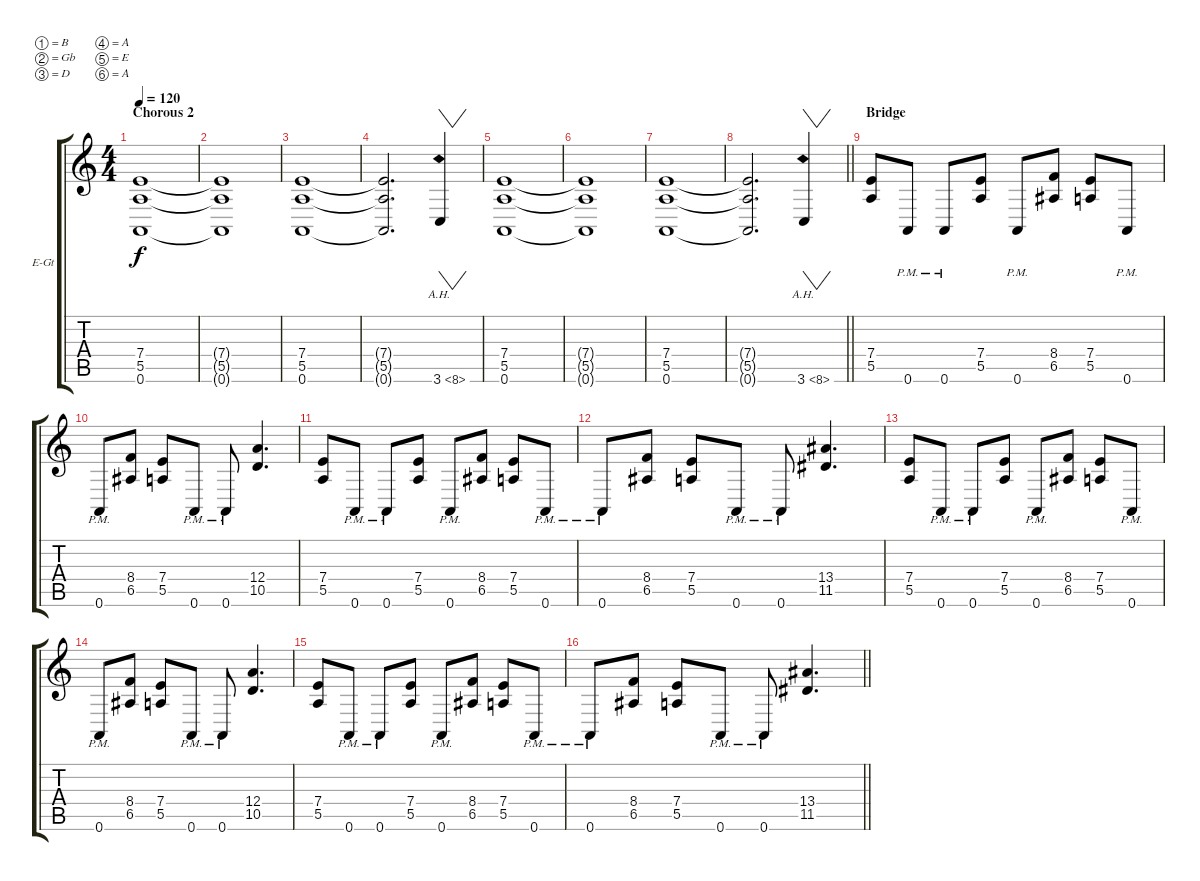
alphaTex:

\bracketExtendMode groupsimilarinstruments
\firstSystemTrackNameOrientation horizontal
\otherSystemsTrackNameOrientation horizontal
\track ("Rhy. Gtr. 1" "E-Gt") {instrument distortionguitar}
\staff {score tabs}
\tuning (B3 Gb3 D3 A2 E2 A1)
\ts (4 4)
\section ("" "Chorous 2")
\tempo 120
\clef g2
\ks c
(7.4 5.5 0.6).1{dy f} |
(7.4{t} 5.5{t} 0.6{t}).1 |
(7.4 5.5 0.6).1 |
(7.4{t} 5.5{t} 0.6{t}).2{d} 3.6{ah 5}.4{vw} |
(7.4 5.5 0.6).1 |
(7.4{t} 5.5{t} 0.6{t}).1 |
(7.4 5.5 0.6).1 |
\barLineRight lightlight
(7.4{t} 5.5{t} 0.6{t}).2{d} 3.6{ah 5}.4{vw} |
\section ("" "Bridge")
(7.4 5.5).8 0.6{pm}.8 0.6{pm}.8 (7.4 5.5).8 0.6{pm}.8 (8.4 6.5).8 (7.4 5.5).8 0.6{pm}.8 |
0.6{pm}.8 (8.4 6.5).8 (7.4 5.5).8 0.6{pm}.8 0.6{pm}.8 (12.4 10.5).4{d} |
(7.4 5.5).8 0.6{pm}.8 0.6{pm}.8 (7.4 5.5).8 0.6{pm}.8 (8.4 6.5).8 (7.4 5.5).8 0.6{pm}.8 |
0.6{pm}.8 (8.4 6.5).8 (7.4 5.5).8 0.6{pm}.8 0.6{pm}.8 (13.4 11.5).4{d} |
(7.4 5.5).8 0.6{pm}.8 0.6{pm}.8 (7.4 5.5).8 0.6{pm}.8 (8.4 6.5).8 (7.4 5.5).8 0.6{pm}.8 |
0.6{pm}.8 (8.4 6.5).8 (7.4 5.5).8 0.6{pm}.8 0.6{pm}.8 (12.4 10.5).4{d} |
(7.4 5.5).8 0.6{pm}.8 0.6{pm}.8 (7.4 5.5).8 0.6{pm}.8 (8.4 6.5).8 (7.4 5.5).8 0.6{pm}.8 |
\barLineRight lightlight
0.6{pm}.8 (8.4 6.5).8 (7.4 5.5).8 0.6{pm}.8 0.6{pm}.8 (13.4 11.5).4{d}
